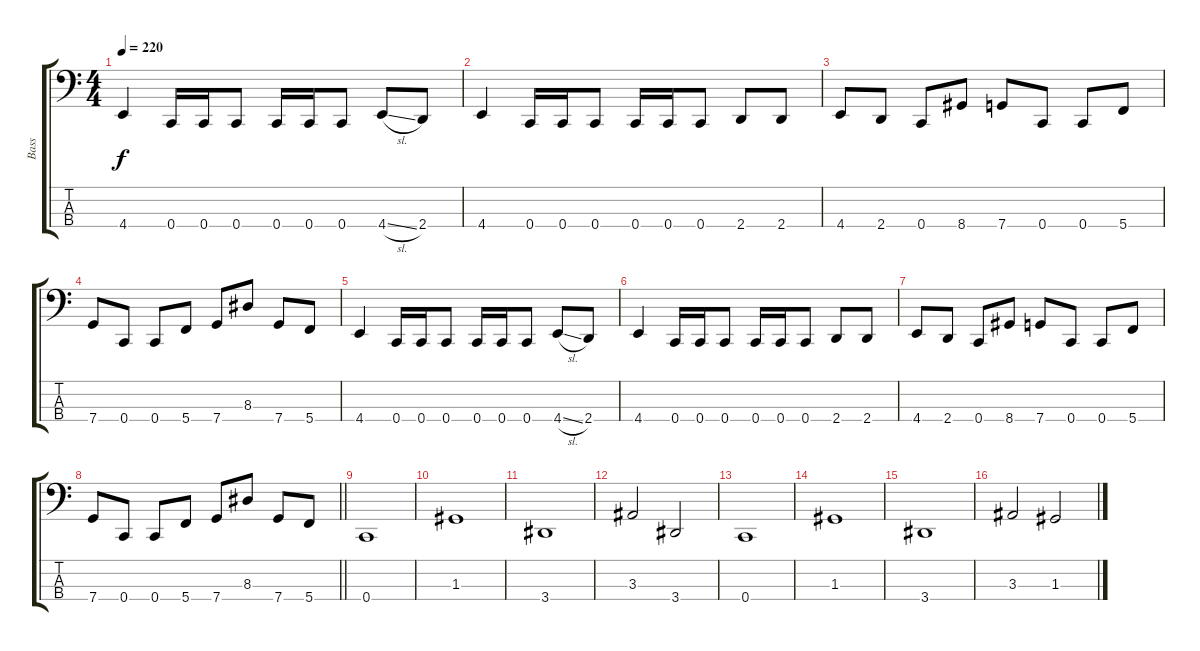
\track ("Bass" "Bass") {instrument electricbassfinger}
\staff {score tabs}
\tuning (F2 C2 G1 C1) {hide}
\ts (4 4)
\tempo 220
\clef f4
\ks c
4.4.4{dy f} 0.4.16 0.4.16 0.4.8 0.4.16 0.4.16 0.4.8 4.4{sl}.8 2.4.8 |
4.4.4 0.4.16 0.4.16 0.4.8 0.4.16 0.4.16 0.4.8 2.4.8 2.4.8 |
4.4.8 2.4.8 0.4.8 8.4.8 7.4.8 0.4.8 0.4.8 5.4.8 |
7.4.8 0.4.8 0.4.8 5.4.8 7.4.8 8.3.8 7.4.8 5.4.8 |
4.4.4 0.4.16 0.4.16 0.4.8 0.4.16 0.4.16 0.4.8 4.4{sl}.8 2.4.8 |
4.4.4 0.4.16 0.4.16 0.4.8 0.4.16 0.4.16 0.4.8 2.4.8 2.4.8 |
4.4.8 2.4.8 0.4.8 8.4.8 7.4.8 0.4.8 0.4.8 5.4.8 |
\barLineRight lightlight
7.4.8 0.4.8 0.4.8 5.4.8 7.4.8 8.3.8 7.4.8 5.4.8 |
0.4.1 |
1.3.1 |
3.4.1 |
3.3.2 3.4.2 |
0.4.1 |
1.3.1 |
3.4.1 |
3.3.2 1.3.2
